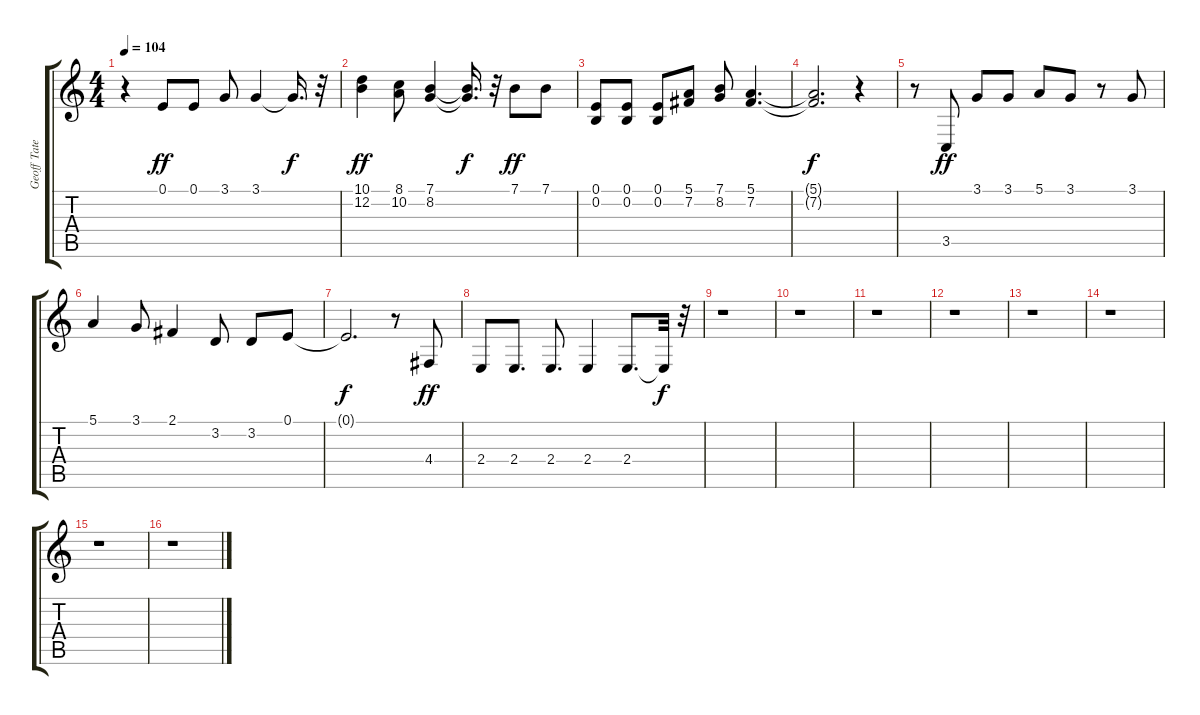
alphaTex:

\track ("Geoff Tate" "Geoff Tate") {instrument lead8bassandlead}
\staff {score tabs}
\tuning (E4 B3 G3 D3 A2 E2) {hide}
\ts (4 4)
\tempo 104
\clef g2
\ks c
r.4{dy f} 0.1.8{dy ff} 0.1.8 3.1.8 3.1.4 3.1{t}.16{d dy f} r.32 |
(10.1 12.2).4{dy ff} (8.1 10.2).8 (7.1 8.2).4 (7.1{t} 8.2{t}).16{d dy f} r.32 7.1.8{dy ff} 7.1.8 |
(0.1 0.2).8 (0.1 0.2).8 (0.1 0.2).8 (5.1 7.2).8 (7.1 8.2).8 (5.1 7.2).4{d} |
(5.1{t} 7.2{t}).2{d dy f} r.4 |
r.8 3.5.8{dy ff} 3.1.8 3.1.8 5.1.8 3.1.8 r.8 3.1.8 |
5.1.4 3.1.8 2.1.4 3.2.8 3.2.8 0.1.8 |
0.1{t}.2{d dy f} r.8 4.4.8{dy ff} |
2.4.8 2.4.8{d} 2.4.8{d} 2.4.4 2.4.8{d} 2.4{t}.32{dy f} r.32 |
r.1 |
r.1 |
r.1 |
r.1 |
r.1 |
r.1 |
r.1 |
r.1
